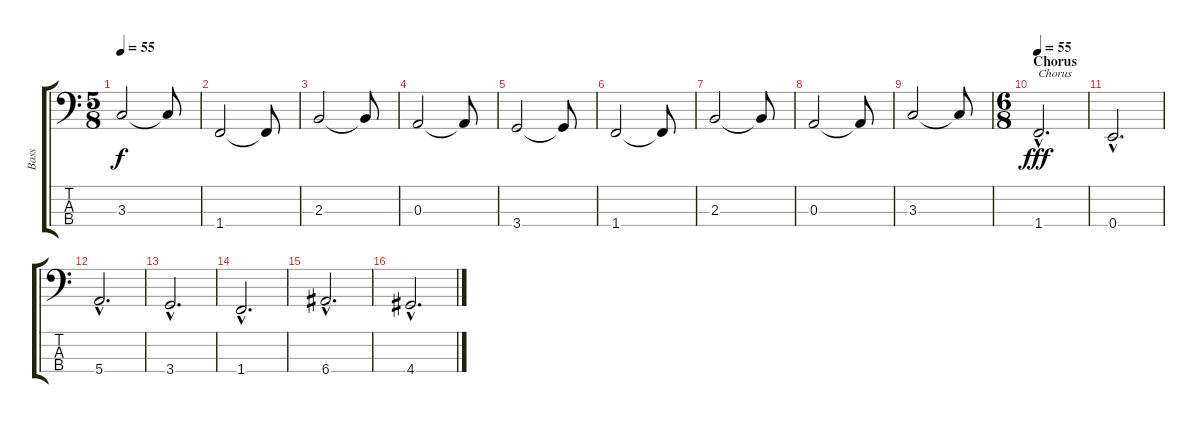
\track ("Bass" "Bass") {instrument acousticbass}
\staff {score tabs}
\tuning (G2 D2 A1 E1) {hide}
\ts (5 8)
\tempo 55
\clef f4
\ks c
3.3.2{dy f} 3.3{t}.8 |
1.4.2 1.4{t}.8 |
2.3.2 2.3{t}.8 |
0.3.2 0.3{t}.8 |
3.4.2 3.4{t}.8 |
1.4.2 1.4{t}.8 |
2.3.2 2.3{t}.8 |
0.3.2 0.3{t}.8 |
3.3.2 3.3{t}.8 |
\ts (6 8)
\section ("" "Chorus")
\tempo 55
1.4{hac}.2{d txt "Chorus" dy fff} |
0.4{hac}.2{d} |
5.4{hac}.2{d} |
3.4{hac}.2{d} |
1.4{hac}.2{d} |
6.4{hac}.2{d} |
4.4{hac}.2{d}
